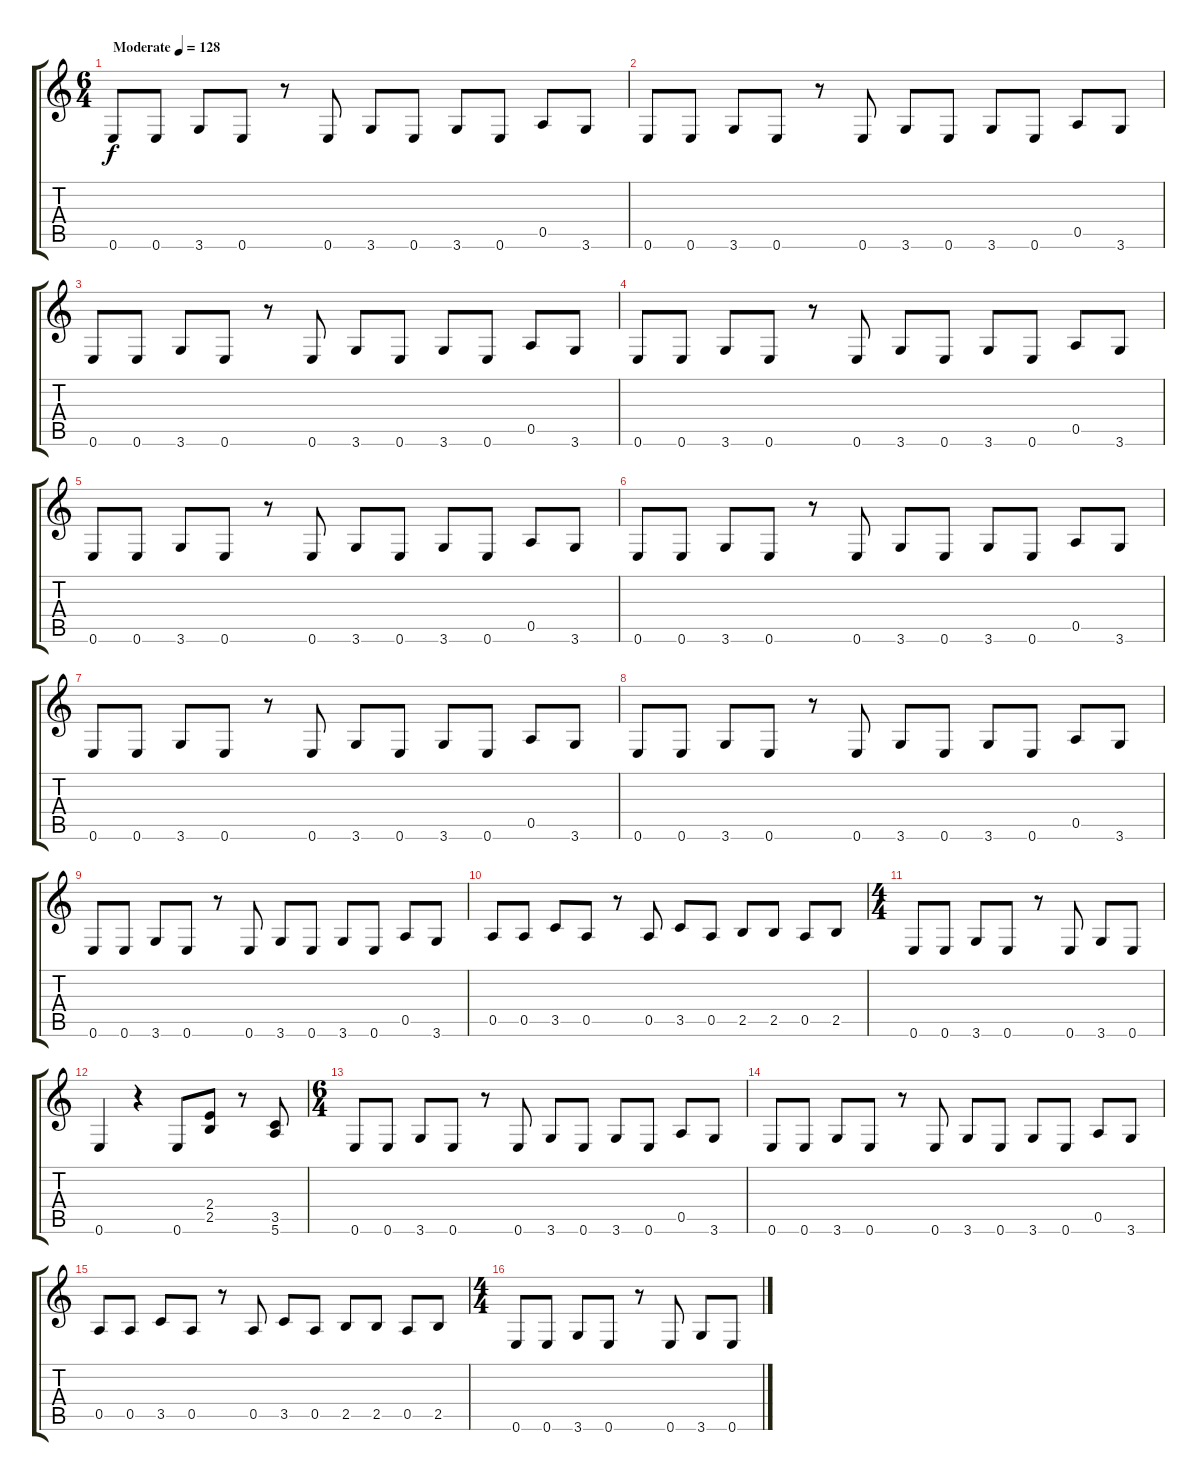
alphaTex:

\track "" {instrument electricguitarmuted}
\staff {score tabs}
\tuning (E4 B3 G3 D3 A2 E2) {hide}
\ts (6 4)
\tempo (128 "Moderate")
\clef g2
\ks c
0.6.8{dy f instrument electricguitarmuted} 0.6.8 3.6.8 0.6.8 r.8 0.6.8 3.6.8 0.6.8 3.6.8 0.6.8 0.5.8 3.6.8 |
0.6.8 0.6.8 3.6.8 0.6.8 r.8 0.6.8 3.6.8 0.6.8 3.6.8 0.6.8 0.5.8 3.6.8 |
0.6.8 0.6.8 3.6.8 0.6.8 r.8 0.6.8 3.6.8 0.6.8 3.6.8 0.6.8 0.5.8 3.6.8 |
0.6.8 0.6.8 3.6.8 0.6.8 r.8 0.6.8 3.6.8 0.6.8 3.6.8 0.6.8 0.5.8 3.6.8 |
0.6.8 0.6.8 3.6.8 0.6.8 r.8 0.6.8 3.6.8 0.6.8 3.6.8 0.6.8 0.5.8 3.6.8 |
0.6.8 0.6.8 3.6.8 0.6.8 r.8 0.6.8 3.6.8 0.6.8 3.6.8 0.6.8 0.5.8 3.6.8 |
0.6.8 0.6.8 3.6.8 0.6.8 r.8 0.6.8 3.6.8 0.6.8 3.6.8 0.6.8 0.5.8 3.6.8 |
0.6.8 0.6.8 3.6.8 0.6.8 r.8 0.6.8 3.6.8 0.6.8 3.6.8 0.6.8 0.5.8 3.6.8 |
0.6.8 0.6.8 3.6.8 0.6.8 r.8 0.6.8 3.6.8 0.6.8 3.6.8 0.6.8 0.5.8 3.6.8 |
0.5.8 0.5.8 3.5.8 0.5.8 r.8 0.5.8 3.5.8 0.5.8 2.5.8 2.5.8 0.5.8 2.5.8 |
\ts (4 4)
0.6.8 0.6.8 3.6.8 0.6.8 r.8 0.6.8 3.6.8 0.6.8 |
0.6.4 r.4 0.6.8 (2.4 2.5).8 r.8 (3.5 5.6).8 |
\ts (6 4)
0.6.8 0.6.8 3.6.8 0.6.8 r.8 0.6.8 3.6.8 0.6.8 3.6.8 0.6.8 0.5.8 3.6.8 |
0.6.8 0.6.8 3.6.8 0.6.8 r.8 0.6.8 3.6.8 0.6.8 3.6.8 0.6.8 0.5.8 3.6.8 |
0.5.8 0.5.8 3.5.8 0.5.8 r.8 0.5.8 3.5.8 0.5.8 2.5.8 2.5.8 0.5.8 2.5.8 |
\ts (4 4)
0.6.8 0.6.8 3.6.8 0.6.8 r.8 0.6.8 3.6.8 0.6.8
